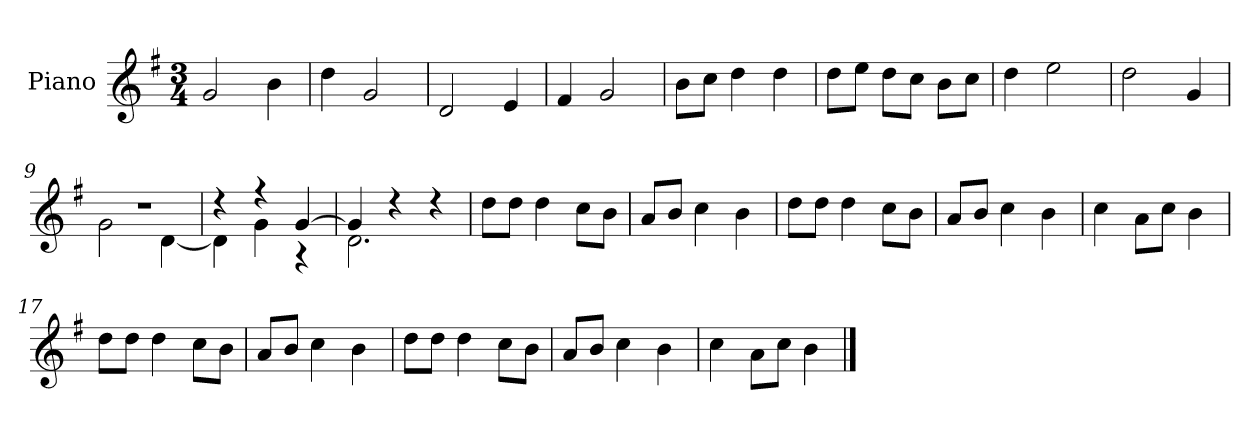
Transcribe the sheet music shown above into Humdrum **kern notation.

**kern
*part1
*staff1
*I"Piano
*I'P-no
*clefG2
*k[f#]
*M3/4
*MM178
=1
2g/
4b\
=2
4dd\
2g/
=3
2d/
4e/
=4
4f#/
2g/
=5
8b\L
8cc\J
4dd\
4dd\
=6
8dd\L
8ee\J
8dd\L
8cc\J
8b\L
8cc\J
=7
4dd\
2ee\
=8
2dd\
4g/
=9
*^
2.r	2g\
.	[4d\
=10	=10
4r	4d\]
4r	4g\
[4g/	4r
=11	=11
4g/]	2.d\
4r	.
4r	.
*v	*v
!!LO:LB:g=z
=12
8dd\L
8dd\J
4dd\
8cc\L
8b\J
=13
8a/L
8b/J
4cc\
4b\
=14
8dd\L
8dd\J
4dd\
8cc\L
8b\J
=15
8a/L
8b/J
4cc\
4b\
=16
4cc\
8a\L
8cc\J
4b\
=17
8dd\L
8dd\J
4dd\
8cc\L
8b\J
=18
8a/L
8b/J
4cc\
4b\
=19
8dd\L
8dd\J
4dd\
8cc\L
8b\J
=20
8a/L
8b/J
4cc\
4b\
!!LO:LB:g=z
=21
4cc\
8a\L
8cc\J
4b\
==
*-
